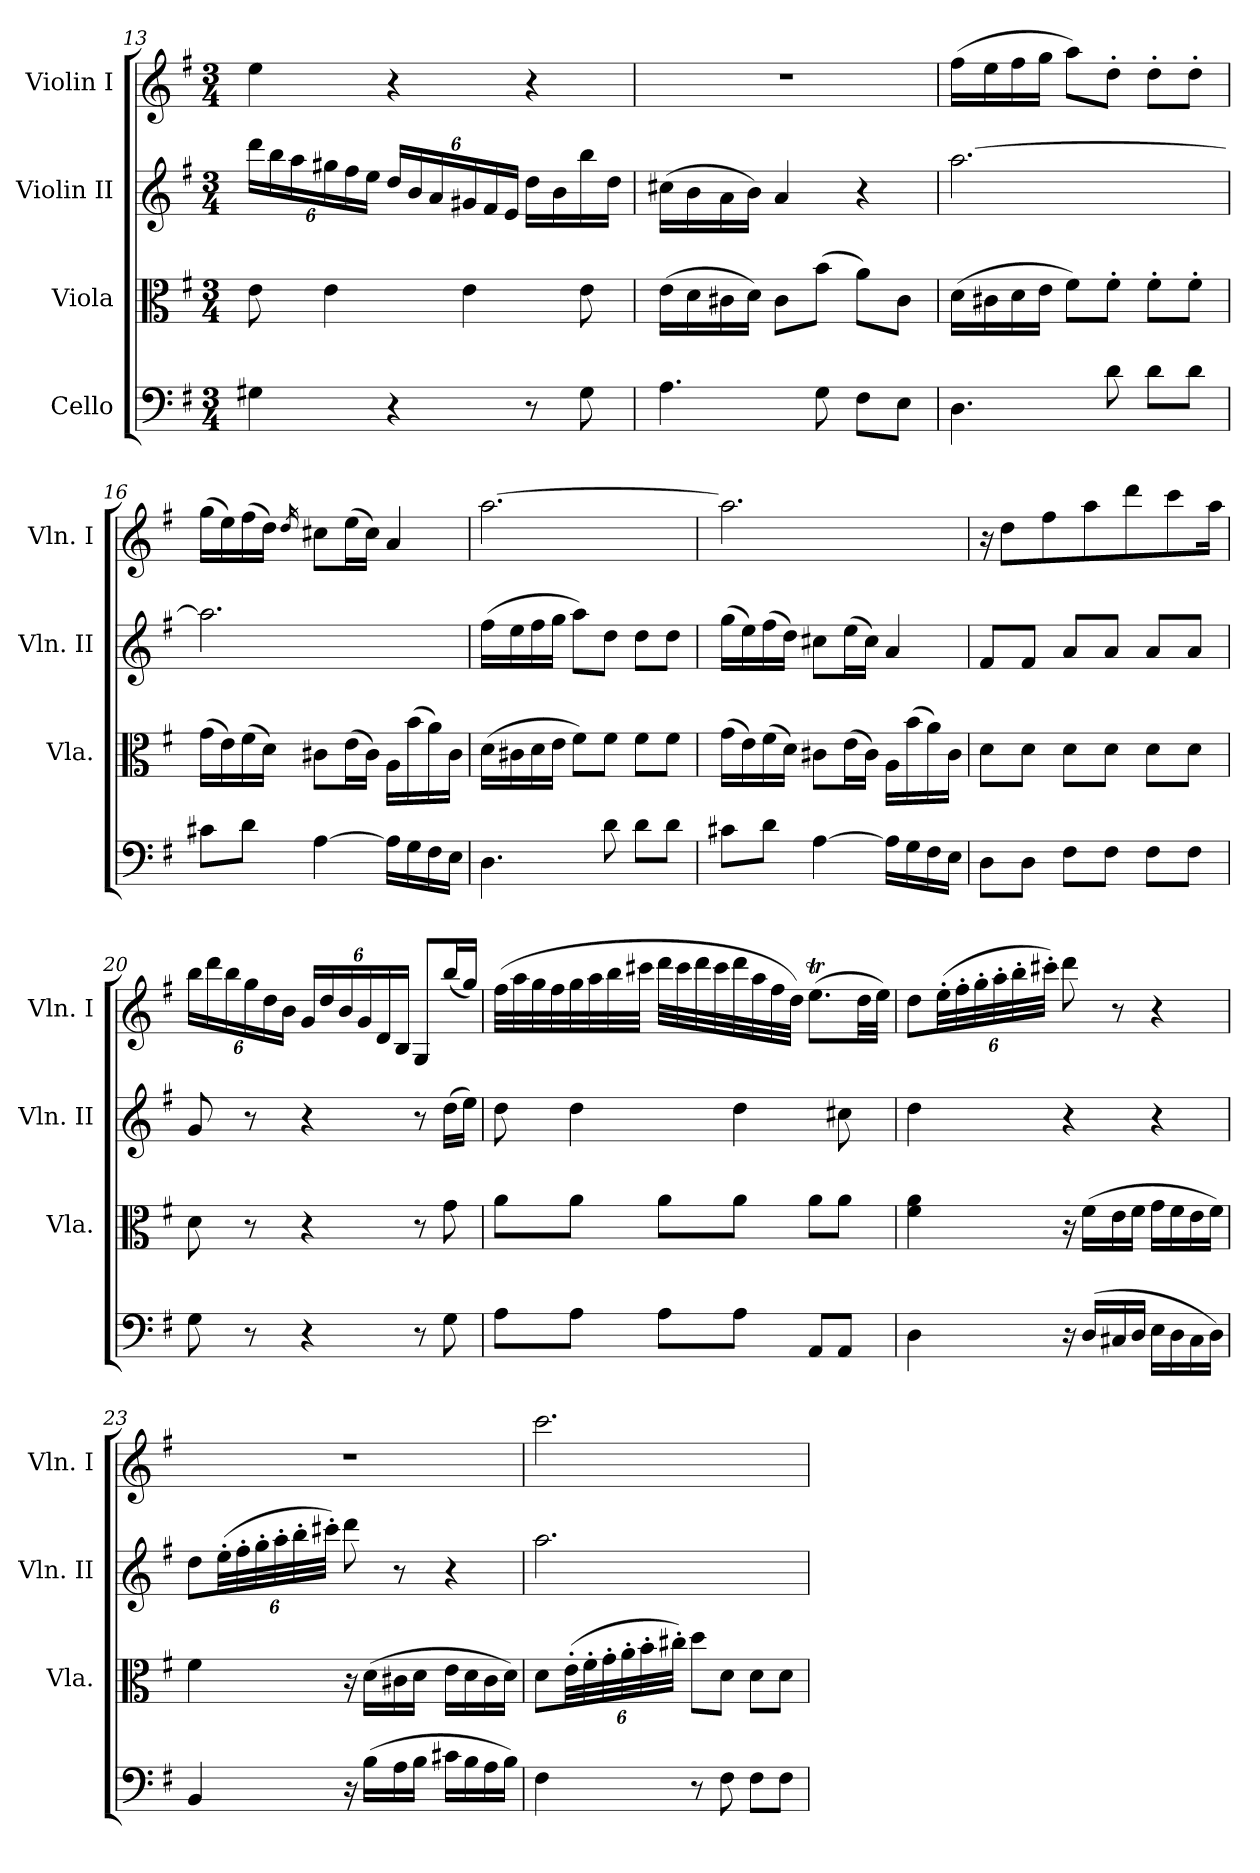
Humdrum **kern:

**kern	**kern	**kern	**kern
*part4	*part3	*part2	*part1
*staff4	*staff3	*staff2	*staff1
*I"Cello	*I"Viola	*I"Violin II	*I"Violin I
*	*I'Vla.	*I'Vln. II	*I'Vln. I
*clefF4	*clefC3	*clefG2	*clefG2
*k[f#]	*k[f#]	*k[f#]	*k[f#]
*G:	*G:	*G:	*G:
*M3/4	*M3/4	*M3/4	*M3/4
=13	=13	=13	=13
4G#X\	8e\	24ddd\LL	4ee\
.	.	24bb\	.
.	.	24aa\	.
.	4e\	24gg#X\	.
.	.	24ff#\	.
.	.	24ee\JJ	.
4r	.	24dd/LL	4r
.	.	24b/	.
.	.	24a/	.
.	4e\	24g#X/	.
.	.	24f#/	.
.	.	24e/JJ	.
8r	.	16dd\LL	4r
.	.	16b\	.
8G#\	8e\	16bb\	.
.	.	16dd\JJ	.
=14	=14	=14	=14
4.A\	(16e\LL	(16cc#X\LL	2.r
.	16d\	16b\	.
.	16c#X\	16a\	.
.	16d\JJ)	16b\JJ)	.
.	8c#\L	4a/	.
8G\	(8b\J	.	.
8F#\L	8a\L)	4r	.
8E\J	8c#\J	.	.
=15	=15	=15	=15
4.D\	(16d\LL	[2.aa\	(16ff#\LL
.	16c#X\	.	16ee\
.	16d\	.	16ff#\
.	16e\JJ	.	16gg\JJ
.	8f#\L)	.	8aa\L)
8d\	8f#'\J	.	8dd'\J
8d\L	8f#'\L	.	8dd'\L
8d\J	8f#'\J	.	8dd'\J
=16	=16	=16	=16
8c#X\L	(16g\LL	2.aa\]	(16gg\LL
.	16e\)	.	16ee\)
8d\J	(16f#\	.	(16ff#\
.	16d\JJ)	.	16dd\JJ)
.	.	.	16qdd/
[4A\	8c#X\L	.	8cc#X\L
.	(16e\L	.	(16ee\L
.	16c#\JJ)	.	16cc#\JJ)
16A\LL]	16A\LL	.	4a/
16G\	(16b\	.	.
16F#\	16a\)	.	.
16E\JJ	16c#\JJ	.	.
=17	=17	=17	=17
4.D\	(16d\LL	(16ff#\LL	[2.aa\
.	16c#X\	16ee\	.
.	16d\	16ff#\	.
.	16e\JJ	16gg\JJ	.
.	8f#\L)	8aa\L)	.
8d\	8f#\J	8dd\J	.
8d\L	8f#\L	8dd\L	.
8d\J	8f#\J	8dd\J	.
=18	=18	=18	=18
8c#X\L	(16g\LL	(16gg\LL	2.aa\]
.	16e\)	16ee\)	.
8d\J	(16f#\	(16ff#\	.
.	16d\JJ)	16dd\JJ)	.
[4A\	8c#X\L	8cc#X\L	.
.	(16e\L	(16ee\L	.
.	16c#\JJ)	16cc#\JJ)	.
16A\LL]	16A\LL	4a/	.
16G\	(16b\	.	.
16F#\	16a\)	.	.
16E\JJ	16c#\JJ	.	.
=19	=19	=19	=19
8D\L	8d\L	8f#/L	16r
.	.	.	8dd\L
8D\J	8d\J	8f#/J	.
.	.	.	8ff#\
8F#\L	8d\L	8a/L	.
.	.	.	8aa\
8F#\J	8d\J	8a/J	.
.	.	.	8ddd\
8F#\L	8d\L	8a/L	.
.	.	.	8ccc\
8F#\J	8d\J	8a/J	.
.	.	.	16aa\Jk
=20	=20	=20	=20
8G\	8d\	8g/	24bb\LL
.	.	.	24ddd\
.	.	.	24bb\
8r	8r	8r	24gg\
.	.	.	24dd\
.	.	.	24b\JJ
4r	4r	4r	24g/LL
.	.	.	24dd/
.	.	.	24b/
.	.	.	24g/
.	.	.	24d/
.	.	.	24B/JJ
8r	8r	8r	8G/L
8G\	8g\	(16dd\LL	(16bb/L
.	.	16ee\JJ)	16gg/JJ)
=21	=21	=21	=21
8A\L	8a\L	8dd\	(32ff#\LLL
.	.	.	32aa\
.	.	.	32gg\
.	.	.	32ff#\
8A\J	8a\J	4dd\	32gg\
.	.	.	32aa\
.	.	.	32bb\
.	.	.	32ccc#X\JJJ
8A\L	8a\L	.	32ddd\LLL
.	.	.	32ccc#\
.	.	.	32ddd\
.	.	.	32ccc#\
8A\J	8a\J	4dd\	32ddd\
.	.	.	32aa\
.	.	.	32ff#\
.	.	.	32dd\JJJ)
8AA/L	8a\L	.	(8.eeT\L
8AA/J	8a\J	8cc#X\	.
.	.	.	32dd\LL
.	.	.	32ee\JJJ)
=22	=22	=22	=22
4D\	4f#\ 4a\	4dd\	8dd\L
.	.	.	(48ee'\LL
.	.	.	48ff#'\
.	.	.	48gg'\
.	.	.	48aa'\
.	.	.	48bb'\
.	.	.	48ccc#X'\JJJ)
16r	16r	4r	8ddd\
(16D/LL	(16f#\LL	.	.
16C#X/	16e\	.	8r
16D/JJ	16f#\JJ	.	.
16E\LL	16g\LL	4r	4r
16D\	16f#\	.	.
16C#\	16e\	.	.
16D\JJ)	16f#\JJ)	.	.
=23	=23	=23	=23
4BB/	4f#\	8dd\L	2.r
.	.	(48ee'\LL	.
.	.	48ff#'\	.
.	.	48gg'\	.
.	.	48aa'\	.
.	.	48bb'\	.
.	.	48ccc#X'\JJJ)	.
16r	16r	8ddd\	.
(16B\LL	(16d\LL	.	.
16A\	16c#X\	8r	.
16B\JJ	16d\JJ	.	.
16c#X\LL	16e\LL	4r	.
16B\	16d\	.	.
16A\	16c#\	.	.
16B\JJ)	16d\JJ)	.	.
=24	=24	=24	=24
4F#\	8d\L	2.aa\	2.ccc\
.	(48e'\LL	.	.
.	48f#'\	.	.
.	48g'\	.	.
.	48a'\	.	.
.	48b'\	.	.
.	48cc#X'\JJJ)	.	.
8r	8dd\L	.	.
8F#\	8d\J	.	.
8F#\L	8d\L	.	.
8F#\J	8d\J	.	.
=	=	=	=
*-	*-	*-	*-
